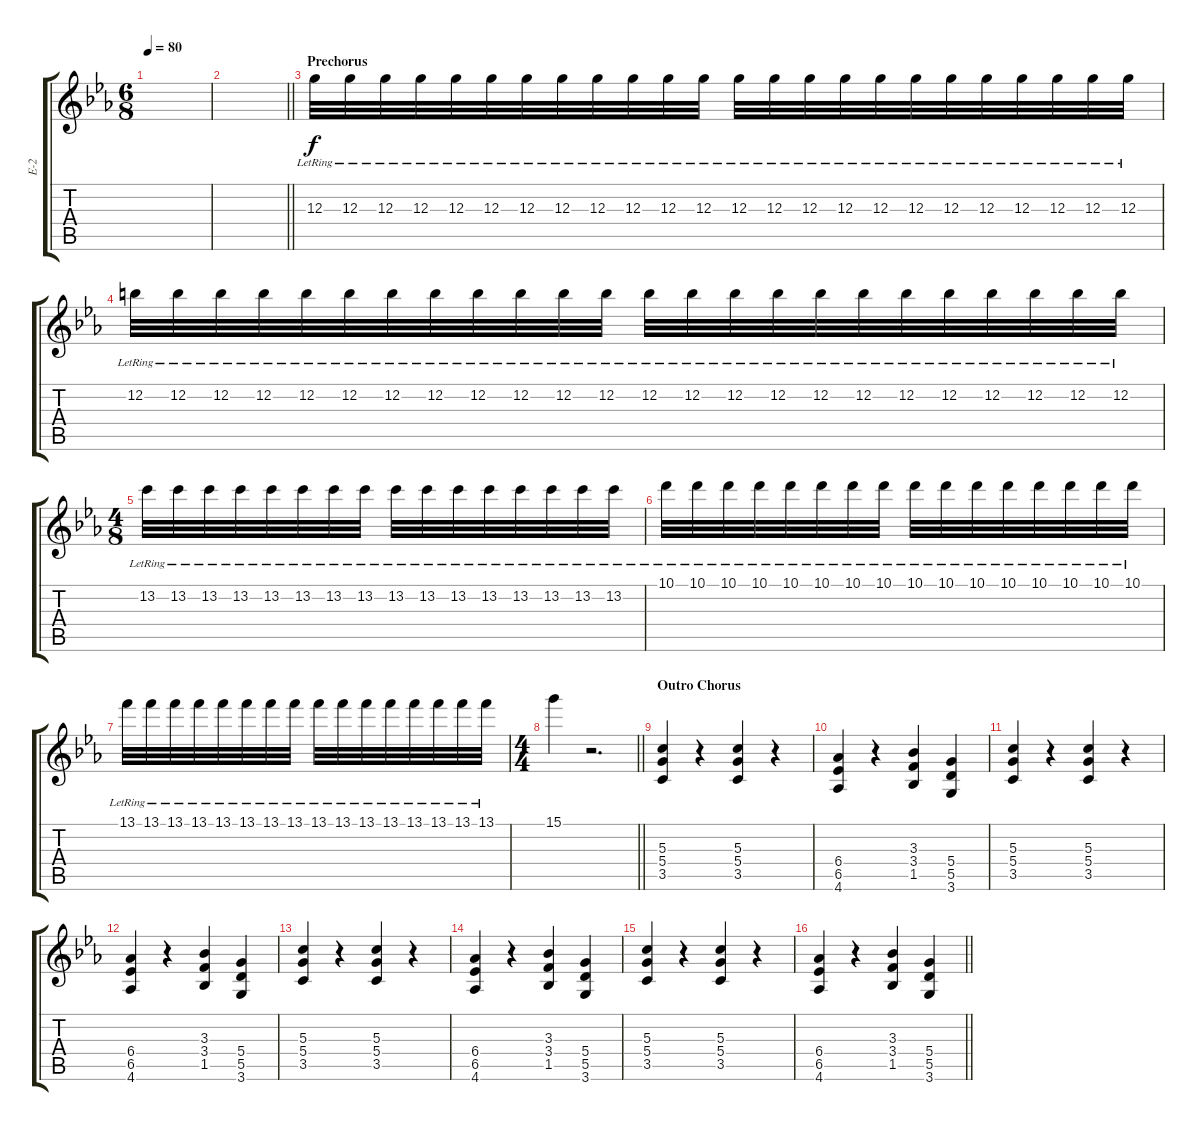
\track ("E-2" "E-2") {instrument distortionguitar}
\staff {score tabs}
\tuning (E4 B3 G3 D3 A2 E2) {hide}
\ts (6 8)
\tempo 80
\clef g2
\ks cminor
|
\barLineRight lightlight
|
\section ("" "Prechorus")
12.3{lr}.32{volume 7} 12.3{lr}.32 12.3{lr}.32 12.3{lr}.32 12.3{lr}.32 12.3{lr}.32 12.3{lr}.32 12.3{lr}.32 12.3{lr}.32 12.3{lr}.32 12.3{lr}.32 12.3{lr}.32 12.3{lr}.32 12.3{lr}.32 12.3{lr}.32 12.3{lr}.32 12.3{lr}.32 12.3{lr}.32 12.3{lr}.32 12.3{lr}.32 12.3{lr}.32 12.3{lr}.32 12.3{lr}.32 12.3{lr}.32 |
12.2{lr}.32 12.2{lr}.32 12.2{lr}.32 12.2{lr}.32 12.2{lr}.32 12.2{lr}.32 12.2{lr}.32 12.2{lr}.32 12.2{lr}.32 12.2{lr}.32 12.2{lr}.32 12.2{lr}.32 12.2{lr}.32 12.2{lr}.32 12.2{lr}.32 12.2{lr}.32 12.2{lr}.32 12.2{lr}.32 12.2{lr}.32 12.2{lr}.32 12.2{lr}.32 12.2{lr}.32 12.2{lr}.32 12.2{lr}.32 |
\ts (4 8)
13.2{lr}.32 13.2{lr}.32 13.2{lr}.32 13.2{lr}.32 13.2{lr}.32 13.2{lr}.32 13.2{lr}.32 13.2{lr}.32 13.2{lr}.32 13.2{lr}.32 13.2{lr}.32 13.2{lr}.32 13.2{lr}.32 13.2{lr}.32 13.2{lr}.32 13.2{lr}.32 |
10.1{lr}.32 10.1{lr}.32 10.1{lr}.32 10.1{lr}.32 10.1{lr}.32 10.1{lr}.32 10.1{lr}.32 10.1{lr}.32 10.1{lr}.32 10.1{lr}.32 10.1{lr}.32 10.1{lr}.32 10.1{lr}.32 10.1{lr}.32 10.1{lr}.32 10.1{lr}.32 |
13.1{lr}.32 13.1{lr}.32 13.1{lr}.32 13.1{lr}.32 13.1{lr}.32 13.1{lr}.32 13.1{lr}.32 13.1{lr}.32 13.1{lr}.32 13.1{lr}.32 13.1{lr}.32 13.1{lr}.32 13.1{lr}.32 13.1{lr}.32 13.1{lr}.32 13.1{lr}.32 |
\ts (4 4)
\barLineRight lightlight
15.1.4 r.2{d} |
\section ("" "Outro Chorus")
(5.3 5.4 3.5).4{volume 13 instrument distortionguitar} r.4 (5.3 5.4 3.5).4 r.4 |
(6.4 6.5 4.6).4 r.4 (3.3 3.4 1.5).4 (5.4 5.5 3.6).4 |
(5.3 5.4 3.5).4 r.4 (5.3 5.4 3.5).4 r.4 |
(6.4 6.5 4.6).4 r.4 (3.3 3.4 1.5).4 (5.4 5.5 3.6).4 |
(5.3 5.4 3.5).4 r.4 (5.3 5.4 3.5).4 r.4 |
(6.4 6.5 4.6).4 r.4 (3.3 3.4 1.5).4 (5.4 5.5 3.6).4 |
(5.3 5.4 3.5).4 r.4 (5.3 5.4 3.5).4 r.4 |
\barLineRight lightlight
(6.4 6.5 4.6).4 r.4 (3.3 3.4 1.5).4 (5.4 5.5 3.6).4
